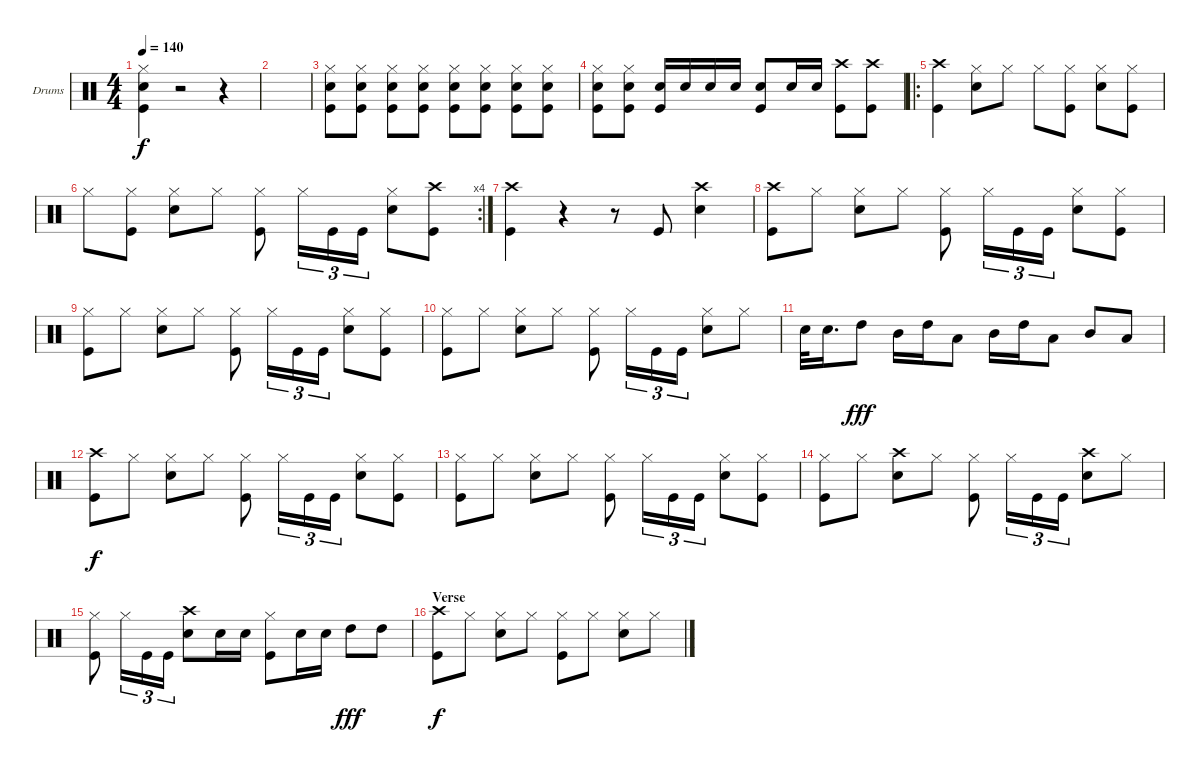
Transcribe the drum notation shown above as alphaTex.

\defaultSystemsLayout 4
\bracketExtendMode groupsimilarinstruments
\firstSystemTrackNameOrientation horizontal
\otherSystemsTrackNameOrientation horizontal
\track ("Drums" "Drums") {instrument percussion}
\staff {score}
\articulation defaults
\ts (4 4)
\tempo 140
\clef neutral
\ks c
("Kick (hit)" "Snare (hit) 2" "Hi-Hat (closed)").4{dy f} r.2 r.4 |
|
("Snare (hit) 2" "Hi-Hat (closed)" "Kick (hit)").8 ("Hi-Hat (closed)" "Snare (hit) 2" "Kick (hit)").8 ("Snare (hit) 2" "Hi-Hat (closed)" "Kick (hit)").8 ("Hi-Hat (closed)" "Snare (hit) 2" "Kick (hit)").8 ("Snare (hit) 2" "Hi-Hat (closed)" "Kick (hit)").8 ("Hi-Hat (closed)" "Snare (hit) 2" "Kick (hit)").8 ("Snare (hit) 2" "Hi-Hat (closed)" "Kick (hit)").8 ("Hi-Hat (closed)" "Snare (hit) 2" "Kick (hit)").8 |
("Snare (hit) 2" "Hi-Hat (closed)" "Kick (hit)").8 ("Hi-Hat (closed)" "Snare (hit) 2" "Kick (hit)").8 ("Kick (hit)" "Snare (hit) 2").16 "Snare (hit) 2".16 "Snare (hit) 2".16 "Snare (hit) 2".16 ("Kick (hit)" "Snare (hit) 2").8 "Snare (hit) 2".16 "Snare (hit) 2".16 ("Crash high (hit)" "Kick (hit)").8 ("Crash high (hit)" "Kick (hit)").8 |
\ro
("Crash high (hit)" "Kick (hit)").4 ("Snare (hit) 2" "Hi-Hat (closed)").8 "Hi-Hat (closed)".8 "Hi-Hat (closed)".8 ("Kick (hit)" "Hi-Hat (closed)").8 ("Snare (hit) 2" "Hi-Hat (closed)").8 ("Kick (hit)" "Hi-Hat (closed)").8 |
\rc 4 "Hi-Hat (closed)".8
("Kick (hit)" "Hi-Hat (closed)").8 ("Snare (hit) 2" "Hi-Hat (closed)").8 "Hi-Hat (closed)".8 ("Kick (hit)" "Hi-Hat (closed)").8 "Hi-Hat (closed)".16{tu (3 2)} "Kick (hit)".16{tu (3 2)} "Kick (hit)".16{tu (3 2)} ("Snare (hit) 2" "Hi-Hat (closed)").8 ("Kick (hit)" "Crash high (hit)").8 |
("Kick (hit)" "Crash high (hit)").4 r.4 r.8 "Kick (hit)".8 ("Crash high (hit)" "Snare (hit) 2").4 |
("Crash high (hit)" "Kick (hit)").8 "Hi-Hat (closed)".8 ("Snare (hit) 2" "Hi-Hat (closed)").8 "Hi-Hat (closed)".8 ("Kick (hit)" "Hi-Hat (closed)").8 "Hi-Hat (closed)".16{tu (3 2)} "Kick (hit)".16{tu (3 2)} "Kick (hit)".16{tu (3 2)} ("Snare (hit) 2" "Hi-Hat (closed)").8 ("Kick (hit)" "Hi-Hat (closed)").8 |
("Hi-Hat (closed)" "Kick (hit)").8 "Hi-Hat (closed)".8 ("Snare (hit) 2" "Hi-Hat (closed)").8 "Hi-Hat (closed)".8 ("Kick (hit)" "Hi-Hat (closed)").8 "Hi-Hat (closed)".16{tu (3 2)} "Kick (hit)".16{tu (3 2)} "Kick (hit)".16{tu (3 2)} ("Snare (hit) 2" "Hi-Hat (closed)").8 ("Kick (hit)" "Hi-Hat (closed)").8 |
("Hi-Hat (closed)" "Kick (hit)").8 "Hi-Hat (closed)".8 ("Snare (hit) 2" "Hi-Hat (closed)").8 "Hi-Hat (closed)".8 ("Kick (hit)" "Hi-Hat (closed)").8 "Hi-Hat (closed)".16{tu (3 2)} "Kick (hit)".16{tu (3 2)} "Kick (hit)".16{tu (3 2)} ("Snare (hit) 2" "Hi-Hat (closed)").8 "Hi-Hat (closed)".8 |
"Snare (hit) 2".32 "Snare (hit) 2".16{d} "High Tom (hit)".8{dy fff} "Mid Tom (hit)".16 "High Tom (hit)".16 "Low Tom (hit)".8 "Mid Tom (hit)".16 "High Tom (hit)".16 "Low Tom (hit)".8 "Mid Tom (hit)".8 "Low Tom (hit)".8 |
("Crash high (hit)" "Kick (hit)").8{dy f} "Hi-Hat (closed)".8 ("Snare (hit) 2" "Hi-Hat (closed)").8 "Hi-Hat (closed)".8 ("Kick (hit)" "Hi-Hat (closed)").8 "Hi-Hat (closed)".16{tu (3 2)} "Kick (hit)".16{tu (3 2)} "Kick (hit)".16{tu (3 2)} ("Snare (hit) 2" "Hi-Hat (closed)").8 ("Kick (hit)" "Hi-Hat (closed)").8 |
("Hi-Hat (closed)" "Kick (hit)").8 "Hi-Hat (closed)".8 ("Snare (hit) 2" "Hi-Hat (closed)").8 "Hi-Hat (closed)".8 ("Kick (hit)" "Hi-Hat (closed)").8 "Hi-Hat (closed)".16{tu (3 2)} "Kick (hit)".16{tu (3 2)} "Kick (hit)".16{tu (3 2)} ("Snare (hit) 2" "Hi-Hat (closed)").8 ("Kick (hit)" "Hi-Hat (closed)").8 |
("Hi-Hat (closed)" "Kick (hit)").8 "Hi-Hat (closed)".8 ("Crash high (hit)" "Snare (hit) 2").8 "Hi-Hat (closed)".8 ("Kick (hit)" "Hi-Hat (closed)").8 "Hi-Hat (closed)".16{tu (3 2)} "Kick (hit)".16{tu (3 2)} "Kick (hit)".16{tu (3 2)} ("Crash high (hit)" "Snare (hit) 2").8 "Hi-Hat (closed)".8 |
("Kick (hit)" "Hi-Hat (closed)").8 "Hi-Hat (closed)".16{tu (3 2)} "Kick (hit)".16{tu (3 2)} "Kick (hit)".16{tu (3 2)} ("Snare (hit) 2" "Crash high (hit)").8 "Snare (hit) 2".16 "Snare (hit) 2".16 ("Kick (hit)" "Hi-Hat (closed)").8 "Snare (hit) 2".16 "Snare (hit) 2".16 "High Tom (hit)".8{dy fff} "High Tom (hit)".8 |
\section ("" "Verse")
("Kick (hit)" "Crash high (hit)").8{dy f} "Hi-Hat (closed)".8 ("Snare (hit) 2" "Hi-Hat (closed)").8 "Hi-Hat (closed)".8 ("Kick (hit)" "Hi-Hat (closed)").8 "Hi-Hat (closed)".8 ("Snare (hit) 2" "Hi-Hat (closed)").8 "Hi-Hat (closed)".8
